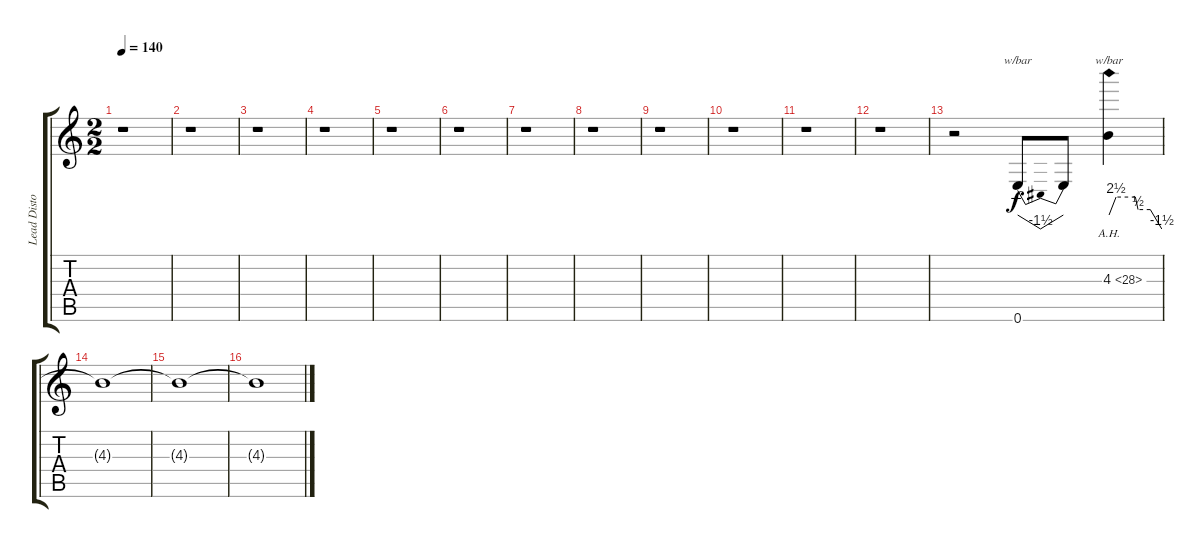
\track ("Lead Distortion Guitar" "Lead Disto") {instrument distortionguitar}
\staff {score tabs}
\tuning (E4 B3 G3 D3 A2 E2) {hide}
\ts (2 2)
\tempo 140
\clef g2
\ks c
r.1{dy f} |
r.1 |
r.1 |
r.1 |
r.1 |
r.1 |
r.1 |
r.1 |
r.1 |
r.1 |
r.1 |
r.1 |
r.2 0.6.8{tbe (dip default 0 0 30 -6 60 0) instrument distortionguitar} 0.6{t}.8 4.3{ah 24}.4{tbe (custom default 0 0 8 10 30 10 33 2 47 2 60 -6)} |
4.3{t}.1 |
4.3{t}.1 |
4.3{t}.1
